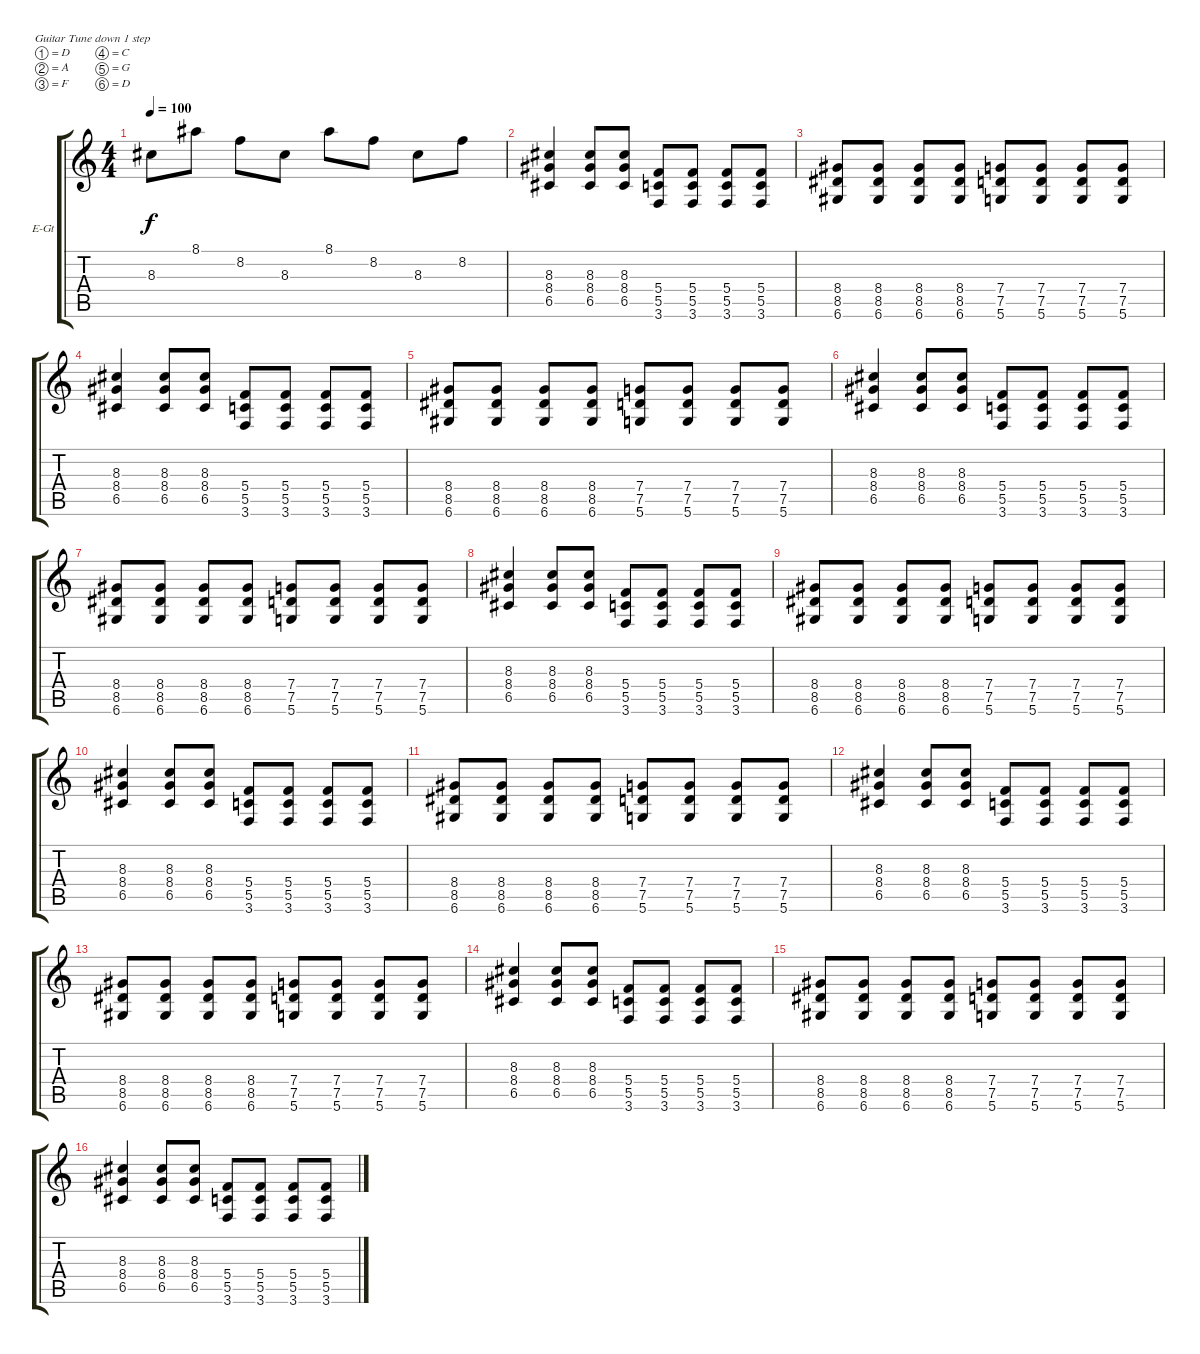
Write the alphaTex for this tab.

\bracketExtendMode groupsimilarinstruments
\firstSystemTrackNameOrientation horizontal
\otherSystemsTrackNameOrientation horizontal
\track ("Äîðîæêà 1" "E-Gt") {instrument distortionguitar}
\staff {score tabs}
\tuning (D4 A3 F3 C3 G2 D2)
\ts (4 4)
\tempo 100
\clef g2
\ks c
8.3.8{dy f} 8.1.8 8.2.8 8.3.8 8.1.8 8.2.8 8.3.8 8.2.8 |
(8.3 8.4 6.5).4 (8.3 8.4 6.5).8 (8.3 8.4 6.5).8 (5.4 5.5 3.6).8 (5.4 5.5 3.6).8 (5.4 5.5 3.6).8 (5.4 5.5 3.6).8 |
(8.4 8.5 6.6).8 (8.4 8.5 6.6).8 (8.4 8.5 6.6).8 (8.4 8.5 6.6).8 (7.4 7.5 5.6).8 (7.4 7.5 5.6).8 (7.4 7.5 5.6).8 (7.4 7.5 5.6).8 |
(8.3 8.4 6.5).4 (8.3 8.4 6.5).8 (8.3 8.4 6.5).8 (5.4 5.5 3.6).8 (5.4 5.5 3.6).8 (5.4 5.5 3.6).8 (5.4 5.5 3.6).8 |
(8.4 8.5 6.6).8 (8.4 8.5 6.6).8 (8.4 8.5 6.6).8 (8.4 8.5 6.6).8 (7.4 7.5 5.6).8 (7.4 7.5 5.6).8 (7.4 7.5 5.6).8 (7.4 7.5 5.6).8 |
(8.3 8.4 6.5).4 (8.3 8.4 6.5).8 (8.3 8.4 6.5).8 (5.4 5.5 3.6).8 (5.4 5.5 3.6).8 (5.4 5.5 3.6).8 (5.4 5.5 3.6).8 |
(8.4 8.5 6.6).8 (8.4 8.5 6.6).8 (8.4 8.5 6.6).8 (8.4 8.5 6.6).8 (7.4 7.5 5.6).8 (7.4 7.5 5.6).8 (7.4 7.5 5.6).8 (7.4 7.5 5.6).8 |
(8.3 8.4 6.5).4 (8.3 8.4 6.5).8 (8.3 8.4 6.5).8 (5.4 5.5 3.6).8 (5.4 5.5 3.6).8 (5.4 5.5 3.6).8 (5.4 5.5 3.6).8 |
(8.4 8.5 6.6).8 (8.4 8.5 6.6).8 (8.4 8.5 6.6).8 (8.4 8.5 6.6).8 (7.4 7.5 5.6).8 (7.4 7.5 5.6).8 (7.4 7.5 5.6).8 (7.4 7.5 5.6).8 |
(8.3 8.4 6.5).4 (8.3 8.4 6.5).8 (8.3 8.4 6.5).8 (5.4 5.5 3.6).8 (5.4 5.5 3.6).8 (5.4 5.5 3.6).8 (5.4 5.5 3.6).8 |
(8.4 8.5 6.6).8 (8.4 8.5 6.6).8 (8.4 8.5 6.6).8 (8.4 8.5 6.6).8 (7.4 7.5 5.6).8 (7.4 7.5 5.6).8 (7.4 7.5 5.6).8 (7.4 7.5 5.6).8 |
(8.3 8.4 6.5).4 (8.3 8.4 6.5).8 (8.3 8.4 6.5).8 (5.4 5.5 3.6).8 (5.4 5.5 3.6).8 (5.4 5.5 3.6).8 (5.4 5.5 3.6).8 |
(8.4 8.5 6.6).8 (8.4 8.5 6.6).8 (8.4 8.5 6.6).8 (8.4 8.5 6.6).8 (7.4 7.5 5.6).8 (7.4 7.5 5.6).8 (7.4 7.5 5.6).8 (7.4 7.5 5.6).8 |
(8.3 8.4 6.5).4 (8.3 8.4 6.5).8 (8.3 8.4 6.5).8 (5.4 5.5 3.6).8 (5.4 5.5 3.6).8 (5.4 5.5 3.6).8 (5.4 5.5 3.6).8 |
(8.4 8.5 6.6).8 (8.4 8.5 6.6).8 (8.4 8.5 6.6).8 (8.4 8.5 6.6).8 (7.4 7.5 5.6).8 (7.4 7.5 5.6).8 (7.4 7.5 5.6).8 (7.4 7.5 5.6).8 |
(8.3 8.4 6.5).4 (8.3 8.4 6.5).8 (8.3 8.4 6.5).8 (5.4 5.5 3.6).8 (5.4 5.5 3.6).8 (5.4 5.5 3.6).8 (5.4 5.5 3.6).8
